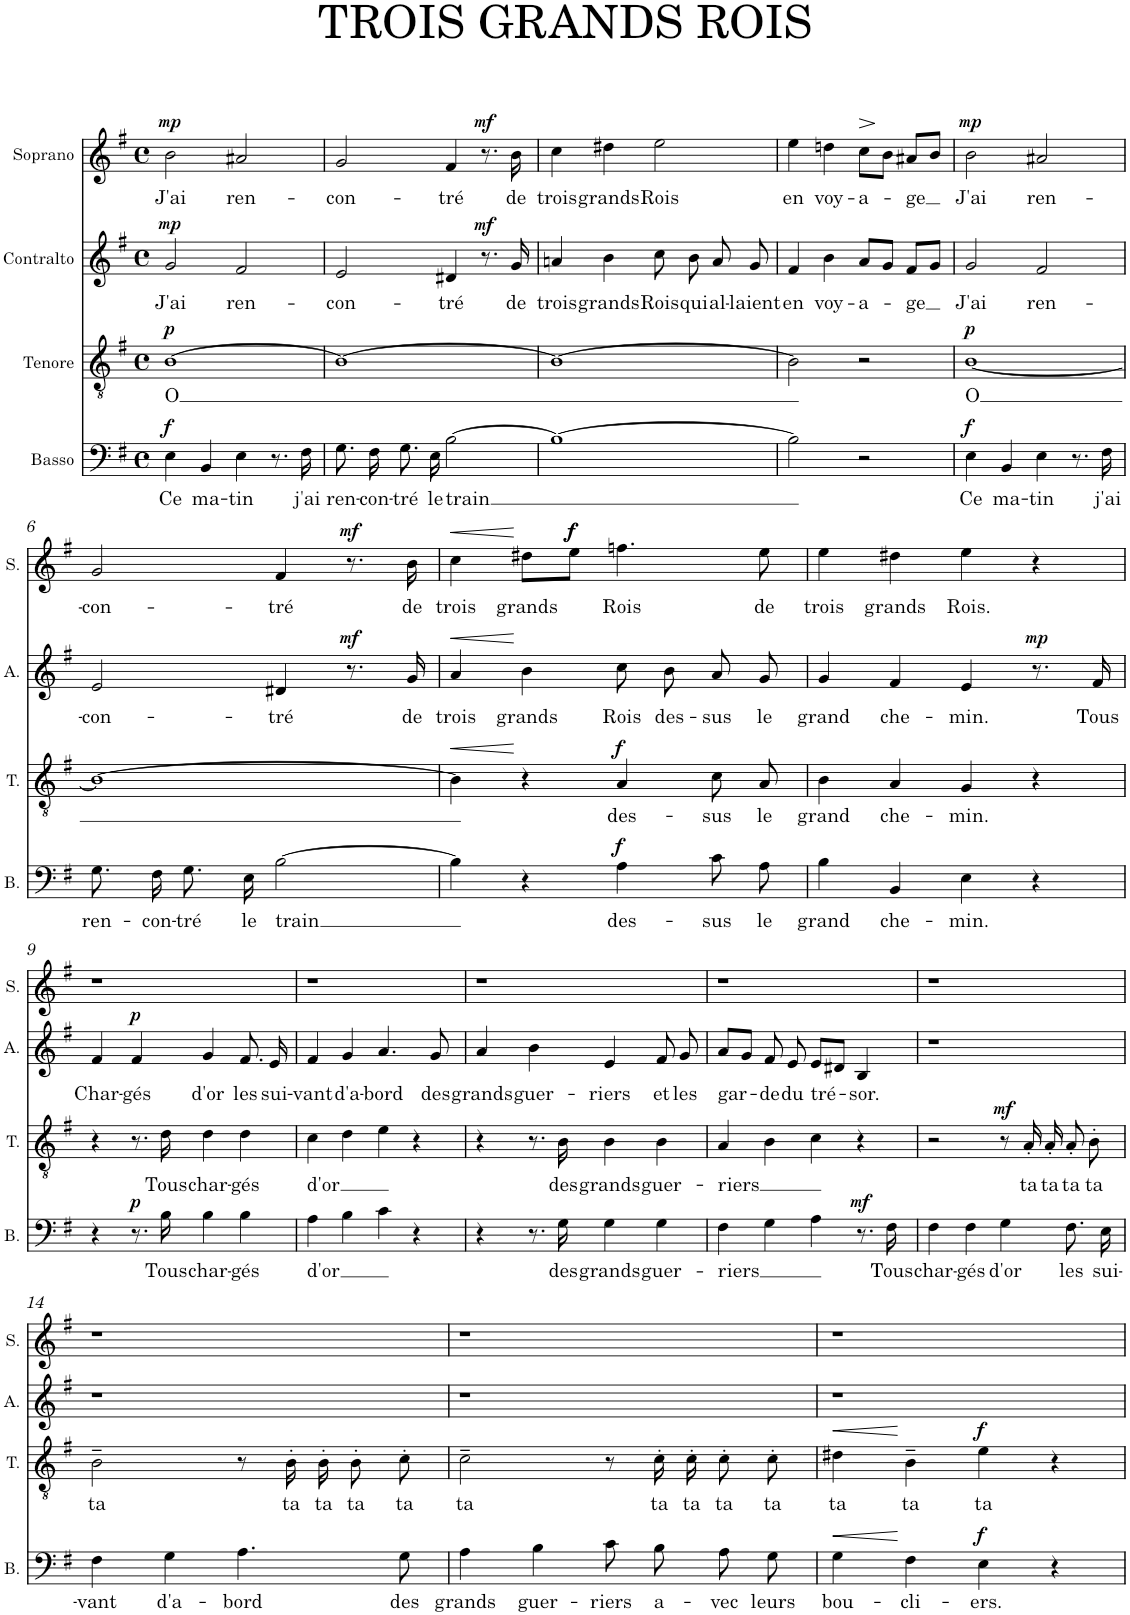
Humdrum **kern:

**kern	**text	**dynam	**kern	**text	**dynam	**kern	**text	**dynam	**kern	**text	**dynam
*part4	*part4	*part4	*part3	*part3	*part3	*part2	*part2	*part2	*part1	*part1	*part1
*staff4	*staff4	*staff4	*staff3	*staff3	*staff3	*staff2	*staff2	*staff2	*staff1	*staff1	*staff1
*I"Basso	*	*	*I"Tenore	*	*	*I"Contralto	*	*	*I"Soprano	*	*
*I'B.	*	*	*I'T.	*	*	*	*	*	*I'S.	*	*
*clefF4	*	*	*clefGv2	*	*	*clefG2	*	*	*clefG2	*	*
*k[f#]	*	*	*k[f#]	*	*	*k[f#]	*	*	*k[f#]	*	*
*M4/4	*	*	*M4/4	*	*	*M4/4	*	*	*M4/4	*	*
*met(c)	*	*	*met(c)	*	*	*met(c)	*	*	*met(c)	*	*
=1	=1	=1	=1	=1	=1	=1	=1	=1	=1	=1	=1
!	!LO:LY:b	!LO:DY:a	!	!LO:LY:b	!LO:DY:a	!	!LO:LY:b	!LO:DY:a	!	!LO:LY:b	!LO:DY:a
4E\	Ce	f	[>1B	O	p	2g/	J'ai	mp	2b\	J'ai	mp
!	!LO:LY:b	!	!	!	!	!	!	!	!	!	!
4BB/	ma-	.	.	.	.	.	.	.	.	.	.
!	!LO:LY:b	!	!	!	!	!	!LO:LY:b	!	!	!LO:LY:b	!
4E\	-tin	.	.	.	.	2f#/	ren-	.	2a#X/	ren-	.
8.r	.	.	.	.	.	.	.	.	.	.	.
!	!LO:LY:b	!	!	!	!	!	!	!	!	!	!
16F#\	j'ai	.	.	.	.	.	.	.	.	.	.
=2	=2	=2	=2	=2	=2	=2	=2	=2	=2	=2	=2
!	!LO:LY:b	!	!	!	!	!	!LO:LY:b	!	!	!LO:LY:b	!
8.G\L	ren-	.	1B_	.	.	2e/	-con-	.	2g/	-con-	.
!	!LO:LY:b	!	!	!	!	!	!	!	!	!	!
16F#\Jk	-con-	.	.	.	.	.	.	.	.	.	.
!	!LO:LY:b	!	!	!	!	!	!	!	!	!	!
8.G\L	-tré	.	.	.	.	.	.	.	.	.	.
!	!LO:LY:b	!	!	!	!	!	!	!	!	!	!
16E\Jk	le	.	.	.	.	.	.	.	.	.	.
!	!LO:LY:b	!	!	!	!	!	!LO:LY:b	!	!	!LO:LY:b	!
[2B\	train	.	.	.	.	4d#X/	-tré	.	4f#/	-tré	.
!	!	!	!	!	!	!	!	!LO:DY:a	!	!	!LO:DY:a
.	.	.	.	.	.	8.r	.	mf	8.r	.	mf
!	!	!	!	!	!	!	!LO:LY:b	!	!	!LO:LY:b	!
.	.	.	.	.	.	16g/	de	.	16b\	de	.
=3	=3	=3	=3	=3	=3	=3	=3	=3	=3	=3	=3
!	!	!	!	!	!	!	!LO:LY:b	!	!	!LO:LY:b	!
1B_	.	.	1B_	.	.	4an/	trois	.	4cc\	trois	.
!	!	!	!	!	!	!	!LO:LY:b	!	!	!LO:LY:b	!
.	.	.	.	.	.	4b\	grands	.	4dd#X\	grands	.
!	!	!	!	!	!	!	!LO:LY:b	!	!	!LO:LY:b	!
.	.	.	.	.	.	8cc\	Rois	.	2ee\	Rois	.
!	!	!	!	!	!	!	!LO:LY:b	!	!	!	!
.	.	.	.	.	.	8b\	qui	.	.	.	.
!	!	!	!	!	!	!	!LO:LY:b	!	!	!	!
.	.	.	.	.	.	8a/	al-	.	.	.	.
!	!	!	!	!	!	!	!LO:LY:b	!	!	!	!
.	.	.	.	.	.	8g/	-laient	.	.	.	.
=4	=4	=4	=4	=4	=4	=4	=4	=4	=4	=4	=4
!	!	!	!	!	!	!	!LO:LY:b	!	!	!LO:LY:b	!
2B\]	.	.	2B\]	.	.	4f#/	en	.	4ee\	en	.
!	!	!	!	!	!	!	!LO:LY:b	!	!	!LO:LY:b	!
.	.	.	.	.	.	4b\	voy-	.	4ddn\	voy-	.
!	!	!	!	!	!	!	!LO:LY:b	!	!	!LO:LY:b	!LO:HP:b
2r	.	.	2r	.	.	8a/L	-a-	.	8cc\L	-a-	>
.	.	.	.	.	.	8g/J	.	.	8b\J	.	]
!	!	!	!	!	!	!	!LO:LY:b	!	!	!LO:LY:b	!
.	.	.	.	.	.	8f#/L	-ge	.	8a#X/L	-ge	.
.	.	.	.	.	.	8g/J	.	.	8b/J	.	.
=5	=5	=5	=5	=5	=5	=5	=5	=5	=5	=5	=5
!	!LO:LY:b	!LO:DY:a	!	!LO:LY:b	!LO:DY:a	!	!LO:LY:b	!	!	!LO:LY:b	!LO:DY:a
4E\	Ce	f	[1B	O	p	2g/	J'ai	.	2b\	J'ai	mp
!	!LO:LY:b	!	!	!	!	!	!	!	!	!	!
4BB/	ma-	.	.	.	.	.	.	.	.	.	.
!	!LO:LY:b	!	!	!	!	!	!LO:LY:b	!	!	!LO:LY:b	!
4E\	-tin	.	.	.	.	2f#/	ren-	.	2a#X/	ren-	.
8.r	.	.	.	.	.	.	.	.	.	.	.
!	!LO:LY:b	!	!	!	!	!	!	!	!	!	!
16F#\	j'ai	.	.	.	.	.	.	.	.	.	.
!!LO:LB:g=z
=6	=6	=6	=6	=6	=6	=6	=6	=6	=6	=6	=6
!	!LO:LY:b	!	!	!	!	!	!LO:LY:b	!	!	!LO:LY:b	!
8.G\L	ren-	.	1B_	.	.	2e/	-con-	.	2g/	-con-	.
!	!LO:LY:b	!	!	!	!	!	!	!	!	!	!
16F#\Jk	-con-	.	.	.	.	.	.	.	.	.	.
!	!LO:LY:b	!	!	!	!	!	!	!	!	!	!
8.G\L	-tré	.	.	.	.	.	.	.	.	.	.
!	!LO:LY:b	!	!	!	!	!	!	!	!	!	!
16E\Jk	le	.	.	.	.	.	.	.	.	.	.
!	!LO:LY:b	!	!	!	!	!	!LO:LY:b	!	!	!LO:LY:b	!
[2B\	train	.	.	.	.	4d#X/	-tré	.	4f#/	-tré	.
!	!	!	!	!	!	!	!	!LO:DY:a	!	!	!LO:DY:a
.	.	.	.	.	.	8.r	.	mf	8.r	.	mf
!	!	!	!	!	!	!	!LO:LY:b	!	!	!LO:LY:b	!
.	.	.	.	.	.	16g/	de	.	16b\	de	.
=7	=7	=7	=7	=7	=7	=7	=7	=7	=7	=7	=7
!	!	!	!	!	!LO:HP:b	!	!LO:LY:b	!LO:HP:b	!	!LO:LY:b	!LO:HP:b
4B\]	.	.	4B\]	.	<	4a/	trois	<	4cc\	trois	<
!	!	!	!	!	!	!	!LO:LY:b	!	!	!LO:LY:b	!
4r	.	.	4r	.	[	4b\	grands	[	8dd#X\L	grands	[
!	!	!	!	!	!	!	!	!	!	!	!LO:DY:a
!	!	!	!	!	!	!	!	!	!	!	!LO:DY:n=1:a
.	.	.	.	.	.	.	.	.	8ee\J	.	f f
!	!LO:LY:b	!LO:DY:a	!	!LO:LY:b	!LO:DY:a	!	!LO:LY:b	!	!	!LO:LY:b	!
4A\	des-	f	4A/	des-	f	8cc\	Rois	.	4.ffn\	Rois	.
!	!	!	!	!	!	!	!LO:LY:b	!	!	!	!
.	.	.	.	.	.	8b\	des-	.	.	.	.
!	!LO:LY:b	!	!	!LO:LY:b	!	!	!LO:LY:b	!	!	!	!
8c\L	-sus	.	8c\L	-sus	.	8a/	-sus	.	.	.	.
!	!LO:LY:b	!	!	!LO:LY:b	!	!	!LO:LY:b	!	!	!LO:LY:b	!
8A\J	le	.	8A\J	le	.	8g/	le	.	8ee\	de	.
=8	=8	=8	=8	=8	=8	=8	=8	=8	=8	=8	=8
!	!LO:LY:b	!	!	!LO:LY:b	!	!	!LO:LY:b	!	!	!LO:LY:b	!
4B\	grand	.	4B\	grand	.	4g/	grand	.	4ee\	trois	.
!	!LO:LY:b	!	!	!LO:LY:b	!	!	!LO:LY:b	!	!	!LO:LY:b	!
4BB/	che-	.	4A/	che-	.	4f#/	che-	.	4dd#X\	grands	.
!	!LO:LY:b	!	!	!LO:LY:b	!	!	!LO:LY:b	!	!	!LO:LY:b	!
4E\	-min.	.	4G/	-min.	.	4e/	-min.	.	4ee\	Rois.	.
!	!	!	!	!	!	!	!	!LO:DY:a	!	!	!
4r	.	.	4r	.	.	8.r	.	mp	4r	.	.
!	!	!	!	!	!	!	!LO:LY:b	!	!	!	!
.	.	.	.	.	.	16f#/	Tous	.	.	.	.
!!LO:LB:g=z
=9	=9	=9	=9	=9	=9	=9	=9	=9	=9	=9	=9
*k[f#]	*	*	*k[f#]	*	*	*k[f#]	*	*	*k[f#]	*	*
!	!	!	!	!	!	!	!LO:LY:b	!	!	!	!
4r	.	.	4r	.	.	4f#/	Char-	.	1r	.	.
!	!	!LO:DY:a	!	!	!	!	!LO:LY:b	!LO:DY:a	!	!	!
8.r	.	p	8.r	.	.	4f#/	-gés	p	.	.	.
!	!LO:LY:b	!	!	!LO:LY:b	!	!	!	!	!	!	!
16B\	Tous	.	16d\	Tous	.	.	.	.	.	.	.
!	!LO:LY:b	!	!	!LO:LY:b	!	!	!LO:LY:b	!	!	!	!
4B\	char-	.	4d\	char-	.	4g/	d'or	.	.	.	.
!	!LO:LY:b	!	!	!LO:LY:b	!	!	!LO:LY:b	!	!	!	!
4B\	-gés	.	4d\	-gés	.	8.f#/	les	.	.	.	.
!	!	!	!	!	!	!	!LO:LY:b	!	!	!	!
.	.	.	.	.	.	16e/	sui-	.	.	.	.
=10	=10	=10	=10	=10	=10	=10	=10	=10	=10	=10	=10
!	!LO:LY:b	!	!	!LO:LY:b	!	!	!LO:LY:b	!	!	!	!
4A\	d'or	.	4c\	d'or	.	4f#/	-vant	.	1r	.	.
!	!	!	!	!	!	!	!LO:LY:b	!	!	!	!
4B\	.	.	4d\	.	.	4g/	d'a-	.	.	.	.
!	!	!	!	!	!	!	!LO:LY:b	!	!	!	!
4c\	.	.	4e\	.	.	4.a/	-bord	.	.	.	.
4r	.	.	4r	.	.	.	.	.	.	.	.
!	!	!	!	!	!	!	!LO:LY:b	!	!	!	!
.	.	.	.	.	.	8g/	des	.	.	.	.
=11	=11	=11	=11	=11	=11	=11	=11	=11	=11	=11	=11
!	!	!	!	!	!	!	!LO:LY:b	!	!	!	!
4r	.	.	4r	.	.	4a/	grands	.	1r	.	.
!	!	!	!	!	!	!	!LO:LY:b	!	!	!	!
8.r	.	.	8.r	.	.	4b\	guer-	.	.	.	.
!	!LO:LY:b	!	!	!LO:LY:b	!	!	!	!	!	!	!
16G\	des	.	16B\	des	.	.	.	.	.	.	.
!	!LO:LY:b	!	!	!LO:LY:b	!	!	!LO:LY:b	!	!	!	!
4G\	grands	.	4B\	grands	.	4e/	-riers	.	.	.	.
!	!LO:LY:b	!	!	!LO:LY:b	!	!	!LO:LY:b	!	!	!	!
4G\	-guer-	.	4B\	guer-	.	8f#/	et	.	.	.	.
!	!	!	!	!	!	!	!LO:LY:b	!	!	!	!
.	.	.	.	.	.	8g/	les	.	.	.	.
=12	=12	=12	=12	=12	=12	=12	=12	=12	=12	=12	=12
!	!LO:LY:b	!	!	!LO:LY:b	!	!	!LO:LY:b	!	!	!	!
4F#\	-riers	.	4A/	-riers	.	8a/L	gar-	.	1r	.	.
.	.	.	.	.	.	8g/J	.	.	.	.	.
!	!	!	!	!	!	!	!LO:LY:b	!	!	!	!
4G\	.	.	4B\	.	.	8f#/	-de	.	.	.	.
!	!	!	!	!	!	!	!LO:LY:b	!	!	!	!
.	.	.	.	.	.	8e/	du	.	.	.	.
!	!	!	!	!	!	!	!LO:LY:b	!	!	!	!
4A\	.	.	4c\	.	.	8e/L	tré-	.	.	.	.
.	.	.	.	.	.	8d#X/J	.	.	.	.	.
!	!	!LO:DY:a	!	!	!	!	!LO:LY:b	!	!	!	!
8.r	.	mf	4r	.	.	4B/	-sor.	.	.	.	.
!	!LO:LY:b	!	!	!	!	!	!	!	!	!	!
16F#\	Tous	.	.	.	.	.	.	.	.	.	.
=13	=13	=13	=13	=13	=13	=13	=13	=13	=13	=13	=13
!	!LO:LY:b	!	!	!	!	!	!	!	!	!	!
4F#\	char-	.	2r	.	.	1r	.	.	1r	.	.
!	!LO:LY:b	!	!	!	!	!	!	!	!	!	!
4F#\	-gés	.	.	.	.	.	.	.	.	.	.
!	!LO:LY:b	!	!	!	!LO:DY:a	!	!	!	!	!	!
4G\	d'or	.	8r	.	mf	.	.	.	.	.	.
!	!	!	!	!LO:LY:b	!	!	!	!	!	!	!
.	.	.	16A'/LL	ta	.	.	.	.	.	.	.
!	!	!	!	!LO:LY:b	!	!	!	!	!	!	!
.	.	.	16A'/JJ	ta	.	.	.	.	.	.	.
!	!LO:LY:b	!	!	!LO:LY:b	!	!	!	!	!	!	!
8.F#\L	les	.	8A'/L	ta	.	.	.	.	.	.	.
!	!	!	!	!LO:LY:b	!	!	!	!	!	!	!
.	.	.	8B'/J	ta	.	.	.	.	.	.	.
!	!LO:LY:b	!	!	!	!	!	!	!	!	!	!
16E\Jk	sui-	.	.	.	.	.	.	.	.	.	.
!!LO:LB:g=z
=14	=14	=14	=14	=14	=14	=14	=14	=14	=14	=14	=14
!	!LO:LY:b	!	!	!LO:LY:b	!	!	!	!	!	!	!
4F#\	-vant	.	2B~\	ta	.	1r	.	.	1r	.	.
!	!LO:LY:b	!	!	!	!	!	!	!	!	!	!
4G\	d'a-	.	.	.	.	.	.	.	.	.	.
!	!LO:LY:b	!	!	!	!	!	!	!	!	!	!
4.A\	-bord	.	8r	.	.	.	.	.	.	.	.
!	!	!	!	!LO:LY:b	!	!	!	!	!	!	!
.	.	.	16B'\LL	ta	.	.	.	.	.	.	.
!	!	!	!	!LO:LY:b	!	!	!	!	!	!	!
.	.	.	16B'\JJ	ta	.	.	.	.	.	.	.
!	!	!	!	!LO:LY:b	!	!	!	!	!	!	!
.	.	.	8B'\L	ta	.	.	.	.	.	.	.
!	!LO:LY:b	!	!	!LO:LY:b	!	!	!	!	!	!	!
8G\	des	.	8c'\J	ta	.	.	.	.	.	.	.
=15	=15	=15	=15	=15	=15	=15	=15	=15	=15	=15	=15
!	!LO:LY:b	!	!	!LO:LY:b	!	!	!	!	!	!	!
4A\	grands	.	2c~\	ta	.	1r	.	.	1r	.	.
!	!LO:LY:b	!	!	!	!	!	!	!	!	!	!
4B\	guer-	.	.	.	.	.	.	.	.	.	.
!	!LO:LY:b	!	!	!	!	!	!	!	!	!	!
8c\L	-riers	.	8r	.	.	.	.	.	.	.	.
!	!LO:LY:b	!	!	!LO:LY:b	!	!	!	!	!	!	!
8B\J	a-	.	16c'\LL	ta	.	.	.	.	.	.	.
!	!	!	!	!LO:LY:b	!	!	!	!	!	!	!
.	.	.	16c'\JJ	ta	.	.	.	.	.	.	.
!	!LO:LY:b	!	!	!LO:LY:b	!	!	!	!	!	!	!
8A\L	-vec	.	8c'\L	ta	.	.	.	.	.	.	.
!	!LO:LY:b	!	!	!LO:LY:b	!	!	!	!	!	!	!
8G\J	leurs	.	8c'\J	ta	.	.	.	.	.	.	.
=16	=16	=16	=16	=16	=16	=16	=16	=16	=16	=16	=16
!	!LO:LY:b	!LO:HP:b	!	!LO:LY:b	!LO:HP:b	!	!	!	!	!	!
4G\	bou-	<	4d#X\	ta	<	1r	.	.	1r	.	.
!	!LO:LY:b	!	!	!LO:LY:b	!	!	!	!	!	!	!
4F#\	-cli-	[	4B~\	ta	[	.	.	.	.	.	.
!	!LO:LY:b	!LO:DY:a	!	!LO:LY:b	!LO:DY:a	!	!	!	!	!	!
4E\	-ers.	f	4e\	ta	f	.	.	.	.	.	.
4r	.	.	4r	.	.	.	.	.	.	.	.
=	=	=	=	=	=	=	=	=	=	=	=
*-	*-	*-	*-	*-	*-	*-	*-	*-	*-	*-	*-
